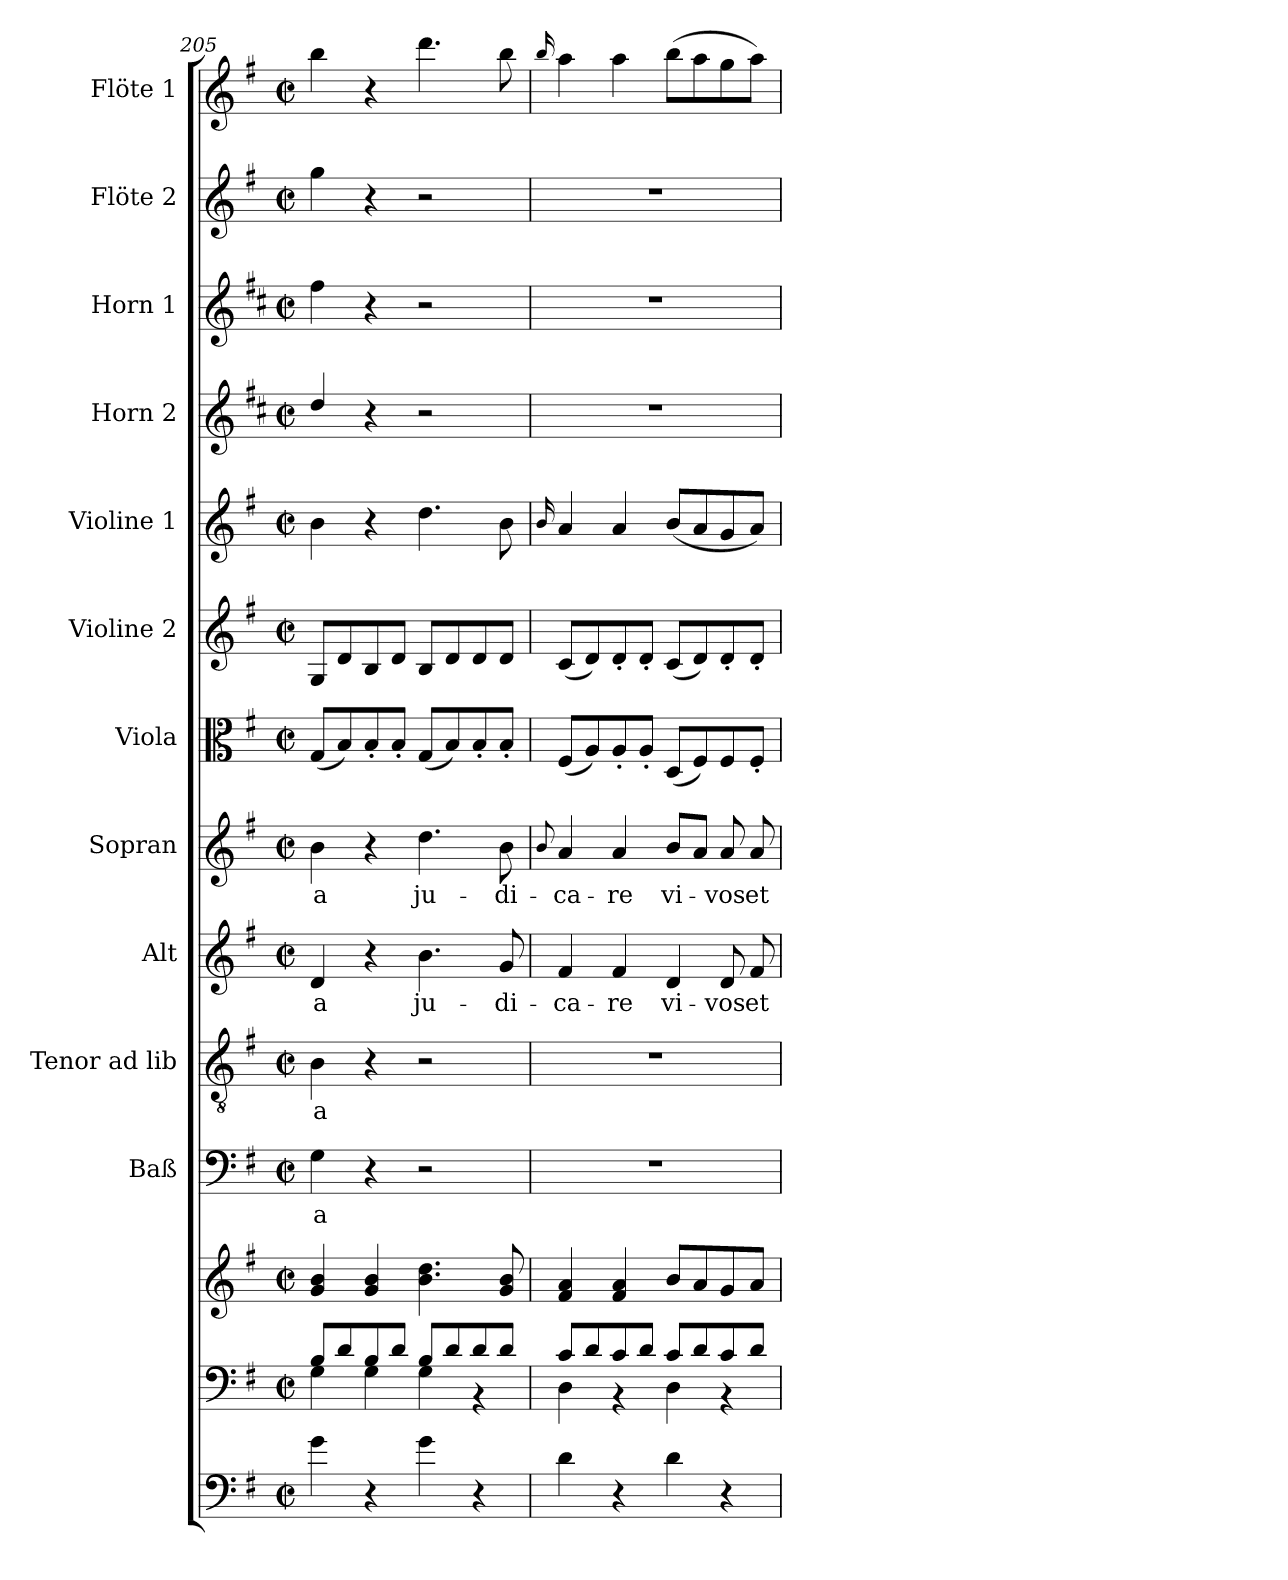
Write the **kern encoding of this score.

**kern	**kern	**kern	**kern	**text	**kern	**text	**kern	**text	**kern	**text	**kern	**kern	**kern	**kern	**kern	**kern	**kern
*part13	*part12	*part12	*part11	*part11	*part10	*part10	*part9	*part9	*part8	*part8	*part7	*part6	*part5	*part4	*part3	*part2	*part1
*staff14	*staff13	*staff12	*staff11	*staff11	*staff10	*staff10	*staff9	*staff9	*staff8	*staff8	*staff7	*staff6	*staff5	*staff4	*staff3	*staff2	*staff1
*	*	*	*I"Baß	*	*I"Tenor ad lib	*	*I"Alt	*	*I"Sopran	*	*I"Viola	*I"Violine 2	*I"Violine 1	*I"Horn 2	*I"Horn 1	*I"Flöte 2	*I"Flöte 1
*	*	*	*I'Baß	*	*I'Ten	*	*I'Alt	*	*I'Sop	*	*I'Vla.	*I'Vln. 2	*I'Vln. 1	*I'Hrn. 2	*I'Hrn. 1	*I'Fl. 2	*I'Fl. 1
*clefF4	*clefF4	*clefG2	*clefF4	*	*clefGv2	*	*clefG2	*	*clefG2	*	*clefC3	*clefG2	*clefG2	*clefG2	*clefG2	*clefG2	*clefG2
*ITrd7c12	*	*	*	*	*	*	*	*	*	*	*	*	*	*ITrd4c7	*ITrd4c7	*	*
*k[f#]	*k[f#]	*k[f#]	*k[f#]	*	*k[f#]	*	*k[f#]	*	*k[f#]	*	*k[f#]	*k[f#]	*k[f#]	*k[f#]	*k[f#]	*k[f#]	*k[f#]
*G:	*G:	*G:	*G:	*	*G:	*	*G:	*	*G:	*	*G:	*G:	*G:	*G:	*G:	*G:	*G:
*M2/2	*M2/2	*M2/2	*M2/2	*	*M2/2	*	*M2/2	*	*M2/2	*	*M2/2	*M2/2	*M2/2	*M2/2	*M2/2	*M2/2	*M2/2
*met(c|)	*met(c|)	*met(c|)	*met(c|)	*	*met(c|)	*	*met(c|)	*	*met(c|)	*	*met(c|)	*met(c|)	*met(c|)	*met(c|)	*met(c|)	*met(c|)	*met(c|)
=205	=205	=205	=205	=205	=205	=205	=205	=205	=205	=205	=205	=205	=205	=205	=205	=205	=205
*	*^	*	*	*	*	*	*	*	*	*	*	*	*	*	*	*	*
!	!	!	!	!	!LO:LY:b	!	!LO:LY:b	!	!LO:LY:b	!	!LO:LY:b	!	!	!	!	!	!	!
4G\	8B/L	4G\	4g/ 4b/	4G\	-a	4B\	-a	4d/	-a	4b\	-a	(<8G/L	8G/L	4b\	4g/	4b\	4gg\	4bb\
.	8d/	.	.	.	.	.	.	.	.	.	.	8B/)	8d/	.	.	.	.	.
4r	8B/	4G\	4g/ 4b/	4r	.	4r	.	4r	.	4r	.	8B'</	8B/	4r	4r	4r	4r	4r
.	8d/J	.	.	.	.	.	.	.	.	.	.	8B'</J	8d/J	.	.	.	.	.
!	!	!	!	!	!	!	!	!	!LO:LY:b	!	!LO:LY:b	!	!	!	!	!	!	!
4G\	8B/L	4G\	4.b\ 4.dd\	2r	.	2r	.	4.b\	ju-	4.dd\	ju-	(<8G/L	8B/L	4.dd\	2r	2r	2r	4.ddd\
.	8d/	.	.	.	.	.	.	.	.	.	.	8B/)	8d/	.	.	.	.	.
4r	8d/	4r	.	.	.	.	.	.	.	.	.	8B'</	8d/	.	.	.	.	.
!	!	!	!	!	!	!	!	!	!LO:LY:b	!	!LO:LY:b	!	!	!	!	!	!	!
.	8d/J	.	8g/ 8b/	.	.	.	.	8g/	-di-	8b\	-di-	8B'</J	8d/J	8b\	.	.	.	8bb\
=206	=206	=206	=206	=206	=206	=206	=206	=206	=206	=206	=206	=206	=206	=206	=206	=206	=206	=206
.	.	.	.	.	.	.	.	.	.	8qqb/	.	.	.	16qqb/	.	.	.	16qqbb/
!	!	!	!	!	!	!	!	!	!LO:LY:b	!	!LO:LY:b	!	!	!	!	!	!	!
4D\	8c/L	4D\	4f#/ 4a/	1r	.	1r	.	4f#/	-ca-	4a/	-ca-	(<8F#/L	(<8c/L	4a/	1r	1r	1r	4aa\
.	8d/	.	.	.	.	.	.	.	.	.	.	8A/)	8d/)	.	.	.	.	.
!	!	!	!	!	!	!	!	!	!LO:LY:b	!	!LO:LY:b	!	!	!	!	!	!	!
4r	8c/	4r	4f#/ 4a/	.	.	.	.	4f#/	-re	4a/	-re	8A'</	8d'</	4a/	.	.	.	4aa\
.	8d/J	.	.	.	.	.	.	.	.	.	.	8A'</J	8d'</J	.	.	.	.	.
!	!	!	!	!	!	!	!	!	!LO:LY:b	!	!LO:LY:b	!	!	!	!	!	!	!
4D\	8c/L	4D\	8b/L	.	.	.	.	4d/	vi-	8b/L	vi-	(<8D/L	(<8c/L	(<8b/L	.	.	.	(>8bb\L
.	8d/	.	8a/	.	.	.	.	.	.	8a/J	.	8F#/)	8d/)	8a/	.	.	.	8aa\
!	!	!	!	!	!	!	!	!	!LO:LY:b	!	!LO:LY:b	!	!	!	!	!	!	!
4r	8c/	4r	8g/	.	.	.	.	8d/	-vos	8a/	-vos	8F#/	8d'</	8g/	.	.	.	8gg\
!	!	!	!	!	!	!	!	!	!LO:LY:b	!	!LO:LY:b	!	!	!	!	!	!	!
.	8d/J	.	8a/J	.	.	.	.	8f#/	et	8a/	et	8F#'</J	8d'</J	8a/J)	.	.	.	8aa\J)
*	*v	*v	*	*	*	*	*	*	*	*	*	*	*	*	*	*	*	*
=	=	=	=	=	=	=	=	=	=	=	=	=	=	=	=	=	=
*-	*-	*-	*-	*-	*-	*-	*-	*-	*-	*-	*-	*-	*-	*-	*-	*-	*-
